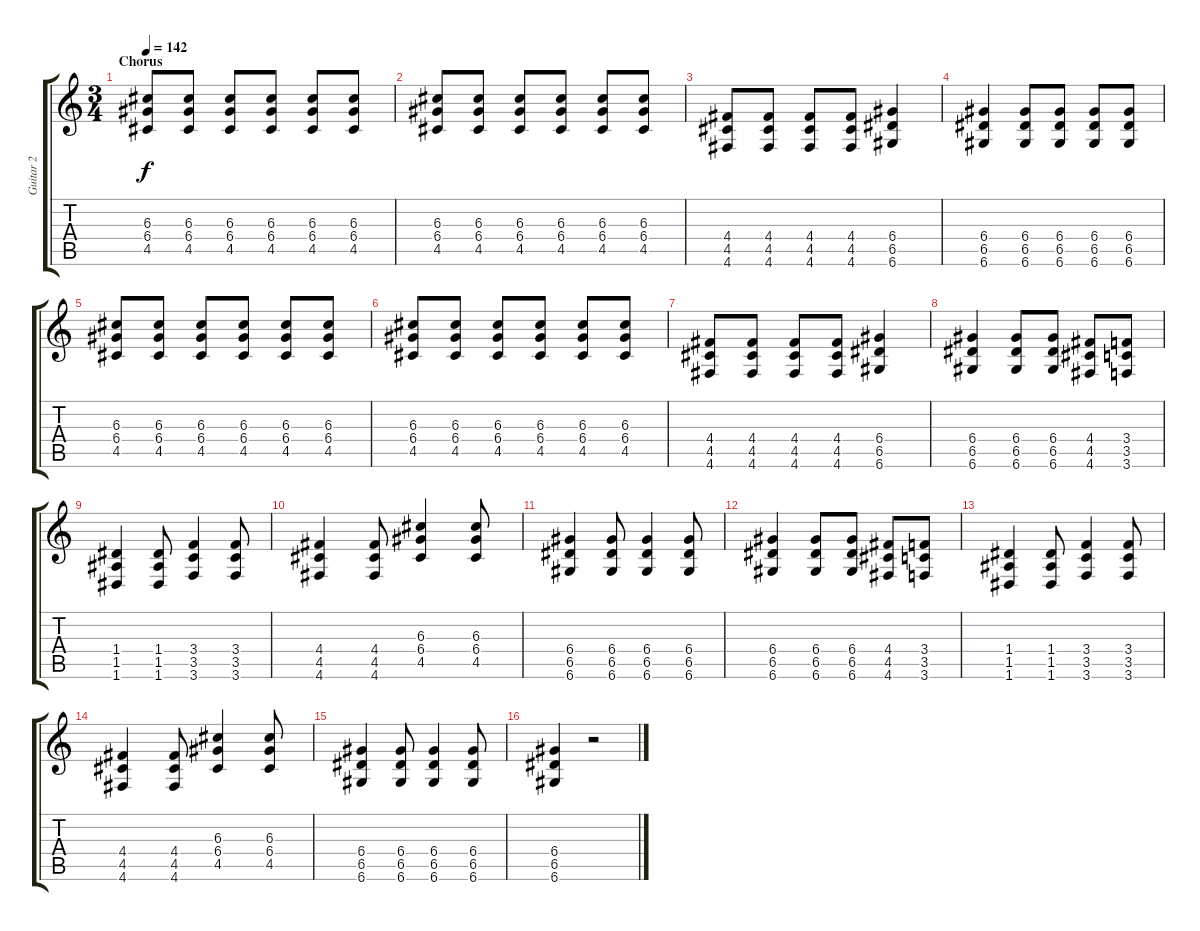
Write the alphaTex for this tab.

\track ("Guitar 2" "Guitar 2") {instrument distortionguitar}
\staff {score tabs}
\tuning (E4 B3 G3 D3 A2 D2) {hide}
\ts (3 4)
\section ("" "Chorus")
\tempo 142
\clef g2
\ks c
(6.3 6.4 4.5).8{dy f} (6.3 6.4 4.5).8 (6.3 6.4 4.5).8 (6.3 6.4 4.5).8 (6.3 6.4 4.5).8 (6.3 6.4 4.5).8 |
(6.3 6.4 4.5).8 (6.3 6.4 4.5).8 (6.3 6.4 4.5).8 (6.3 6.4 4.5).8 (6.3 6.4 4.5).8 (6.3 6.4 4.5).8 |
(4.4 4.5 4.6).8 (4.4 4.5 4.6).8 (4.4 4.5 4.6).8 (4.4 4.5 4.6).8 (6.4 6.5 6.6).4 |
(6.4 6.5 6.6).4 (6.4 6.5 6.6).8 (6.4 6.5 6.6).8 (6.4 6.5 6.6).8 (6.4 6.5 6.6).8 |
(6.3 6.4 4.5).8 (6.3 6.4 4.5).8 (6.3 6.4 4.5).8 (6.3 6.4 4.5).8 (6.3 6.4 4.5).8 (6.3 6.4 4.5).8 |
(6.3 6.4 4.5).8 (6.3 6.4 4.5).8 (6.3 6.4 4.5).8 (6.3 6.4 4.5).8 (6.3 6.4 4.5).8 (6.3 6.4 4.5).8 |
(4.4 4.5 4.6).8 (4.4 4.5 4.6).8 (4.4 4.5 4.6).8 (4.4 4.5 4.6).8 (6.4 6.5 6.6).4 |
(6.4 6.5 6.6).4 (6.4 6.5 6.6).8 (6.4 6.5 6.6).8 (4.4 4.5 4.6).8 (3.4 3.5 3.6).8 |
(1.4 1.5 1.6).4 (1.4 1.5 1.6).8 (3.4 3.5 3.6).4 (3.4 3.5 3.6).8 |
(4.4 4.5 4.6).4 (4.4 4.5 4.6).8 (6.3 6.4 4.5).4 (6.3 6.4 4.5).8 |
(6.4 6.5 6.6).4 (6.4 6.5 6.6).8 (6.4 6.5 6.6).4 (6.4 6.5 6.6).8 |
(6.4 6.5 6.6).4 (6.4 6.5 6.6).8 (6.4 6.5 6.6).8 (4.4 4.5 4.6).8 (3.4 3.5 3.6).8 |
(1.4 1.5 1.6).4 (1.4 1.5 1.6).8 (3.4 3.5 3.6).4 (3.4 3.5 3.6).8 |
(4.4 4.5 4.6).4 (4.4 4.5 4.6).8 (6.3 6.4 4.5).4 (6.3 6.4 4.5).8 |
(6.4 6.5 6.6).4 (6.4 6.5 6.6).8 (6.4 6.5 6.6).4 (6.4 6.5 6.6).8 |
(6.4 6.5 6.6).4 r.2
